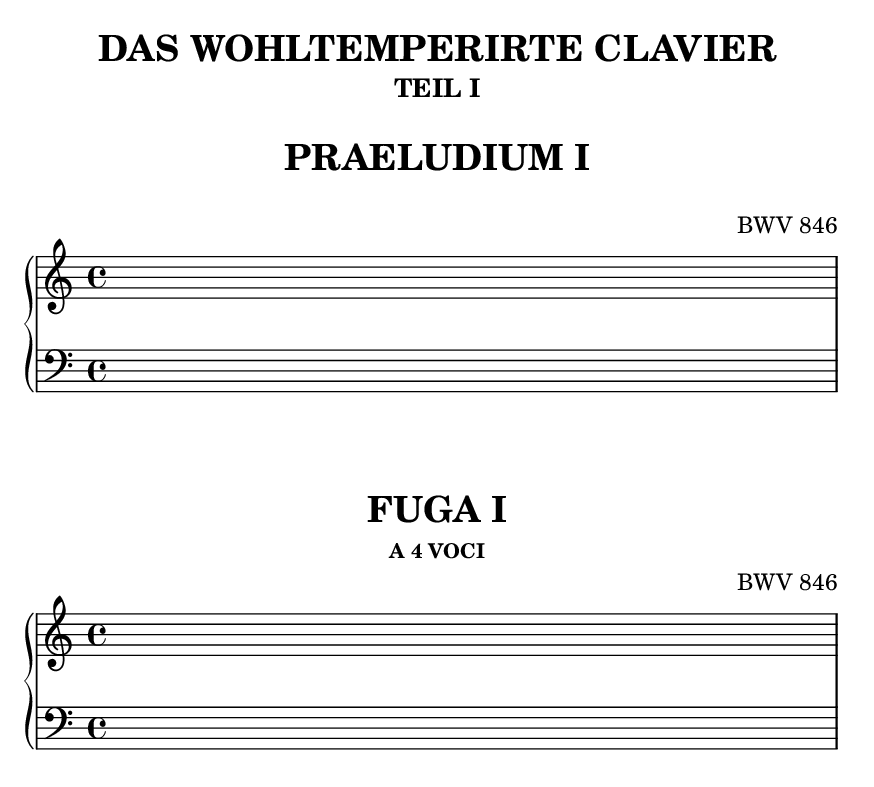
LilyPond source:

%% Generated by lilypond-book.py
%% Options: [exampleindent=10.16\mm,indent=0\mm,line-width=160\mm,noragged-right,papersize=a5,quote]
\include "lilypond-book-preamble.ly"


% ****************************************************************
% Start cut-&-pastable-section
% ****************************************************************



\paper {
  #(set-paper-size "a5")
  indent = 0\mm
  line-width = 160\mm
  % offset the left padding, also add 1mm as lilypond creates cropped
  % images with a little space on the right
  line-width = #(- line-width (* mm  3.000000) (* mm 1))
  ragged-right = ##f
  line-width = 160\mm - 2.0 * 10.16\mm
  % offset the left padding, also add 1mm as lilypond creates cropped
  % images with a little space on the right
  line-width = #(- line-width (* mm  3.000000) (* mm 1))
}

\layout {
  
}





% ****************************************************************
% ly snippet:
% ****************************************************************
\sourcefileline 627
\book {
  \paper {
    print-all-headers = ##t
  }
  \header {
    title = "DAS WOHLTEMPERIRTE CLAVIER"
    subtitle = "TEIL I"
    % この book では tagline を表示しません
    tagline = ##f
  }
  \markup { \vspace #1 }
  \score {
    \new PianoStaff <<
      \new Staff { s1 }
      \new Staff { \clef "bass" s1 }
    >>
    \header {
      title = "PRAELUDIUM I"
      opus = "BWV 846"
      % この score では subtitle を表示しません
      subtitle = ##f
    }
  }
  \score {
    \new PianoStaff <<
      \new Staff { s1 }
      \new Staff { \clef "bass" s1 }
    >>
    \header {
      title = "FUGA I"
      subsubtitle = "A 4 VOCI"
      opus = "BWV 846"
      % この score では subtitle を表示しません
      subtitle = ##f
    }
  }
}



% ****************************************************************
% end ly snippet
% ****************************************************************
